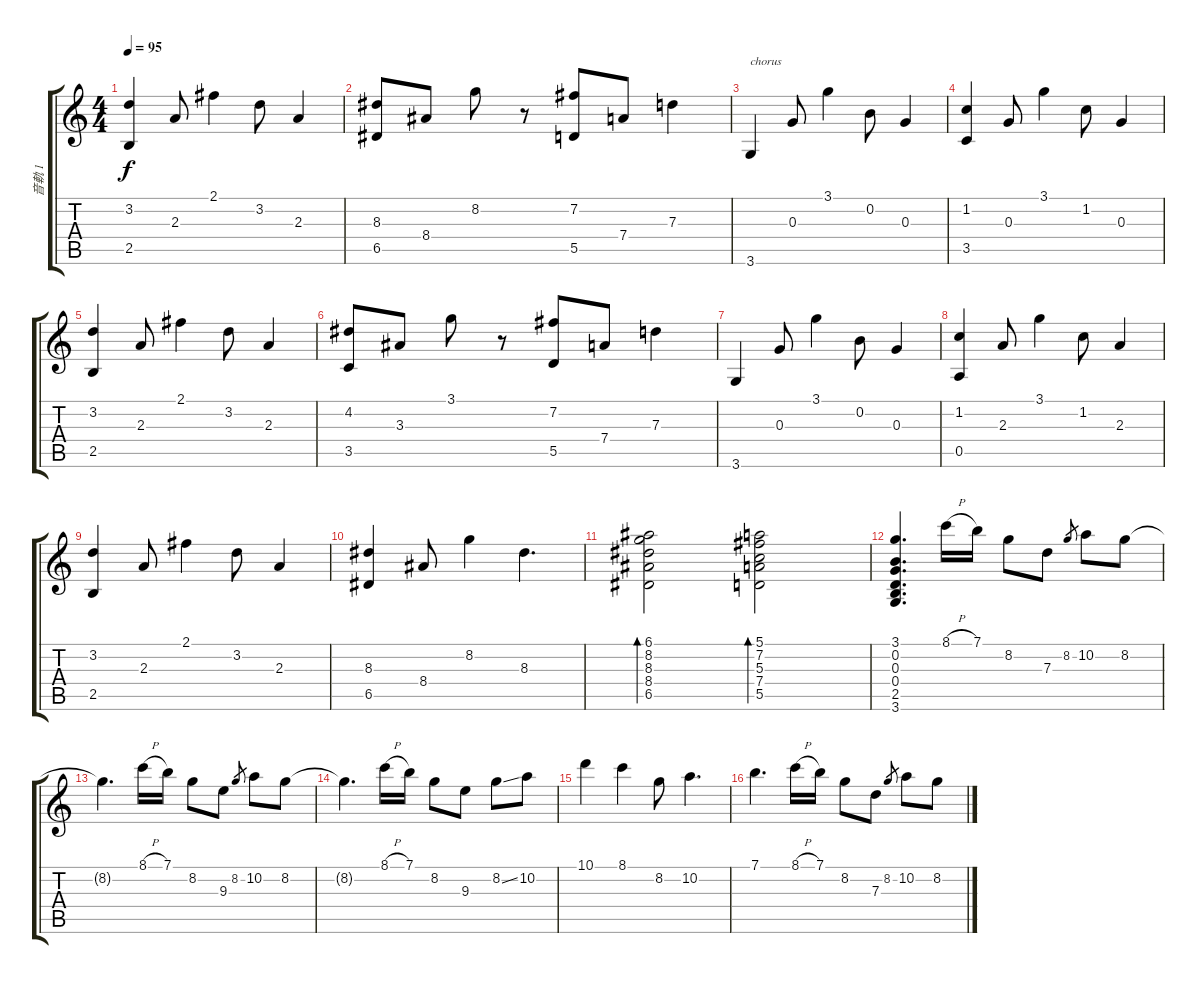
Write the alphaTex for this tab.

\track ("音軌 1" "音軌 1") {instrument acousticguitarsteel}
\staff {score tabs}
\tuning (E4 B3 G3 D3 A2 E2) {hide}
\ts (4 4)
\tempo 95
\clef g2
\ks c
(3.2 2.5).4{dy f} 2.3.8 2.1.4 3.2.8 2.3.4 |
(8.3 6.5).8 8.4.8 8.2.8 r.8 (7.2 5.5).8 7.4.8 7.3.4 |
3.6.4{txt "chorus"} 0.3.8 3.1.4 0.2.8 0.3.4 |
(1.2 3.5).4 0.3.8 3.1.4 1.2.8 0.3.4 |
(3.2 2.5).4 2.3.8 2.1.4 3.2.8 2.3.4 |
(4.2 3.5).8 3.3.8 3.1.8 r.8 (7.2 5.5).8 7.4.8 7.3.4 |
3.6.4 0.3.8 3.1.4 0.2.8 0.3.4 |
(1.2 0.5).4 2.3.8 3.1.4 1.2.8 2.3.4 |
(3.2 2.5).4 2.3.8 2.1.4 3.2.8 2.3.4 |
(8.3 6.5).4 8.4.8 8.2.4 8.3.4{d} |
(6.1 8.2 8.3 8.4 6.5).2{bd 240} (5.1 7.2 5.3 7.4 5.5).2{bd 240} |
(3.1 0.2 0.3 0.4 2.5 3.6).4{d} 8.1{h}.16 7.1.16 8.2.8 7.3.8 8.2.8{gr} 10.2.8 8.2.8 |
8.2{t}.4{d} 8.1{h}.16 7.1.16 8.2.8 9.3.8 8.2.8{gr} 10.2.8 8.2.8 |
8.2{t}.4{d} 8.1{h}.16 7.1.16 8.2.8 9.3.8 8.2{ss}.8 10.2.8 |
10.1.4 8.1.4 8.2.8 10.2.4{d} |
7.1.4{d} 8.1{h}.16 7.1.16 8.2.8 7.3.8 8.2.8{gr} 10.2.8 8.2.8
